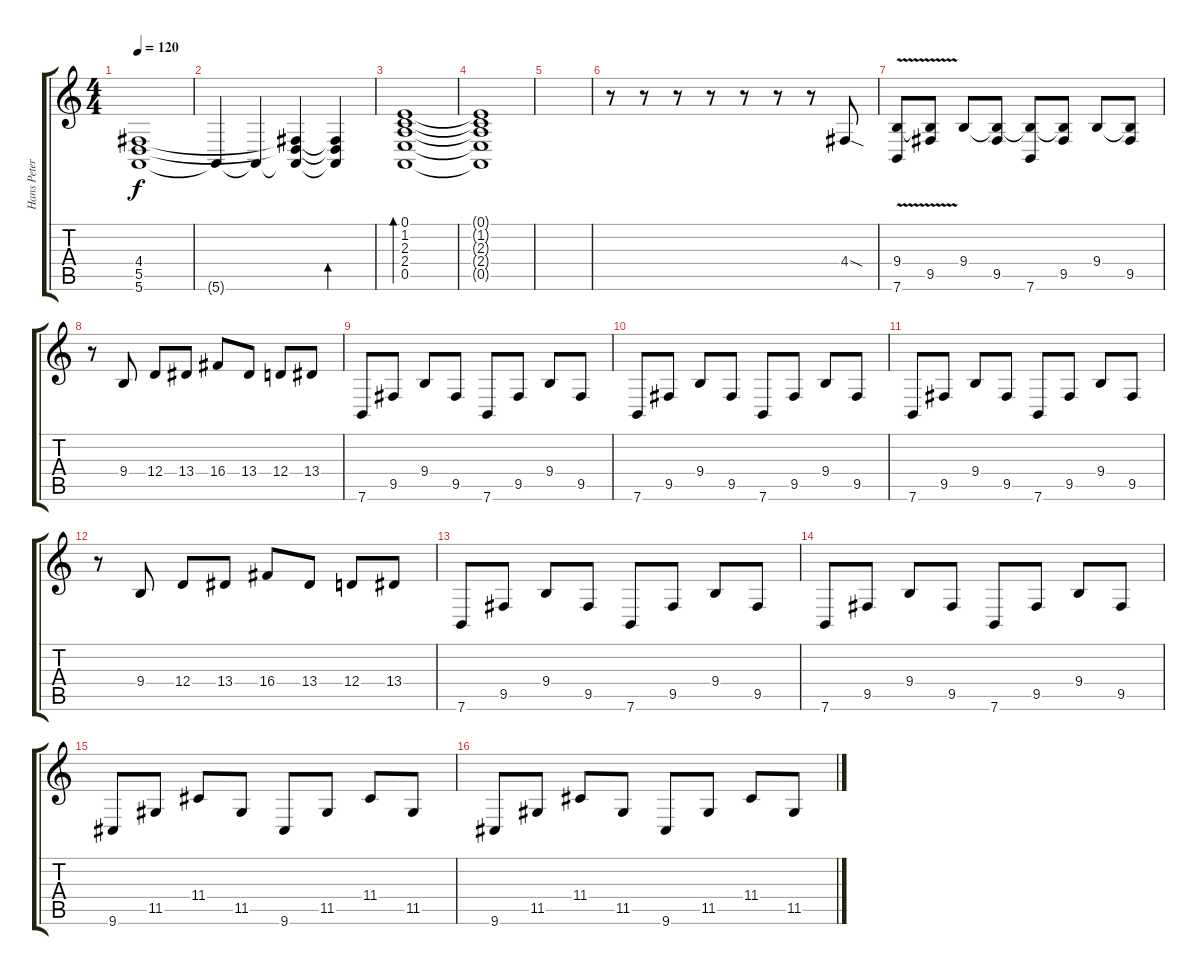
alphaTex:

\track ("Hans Peter Katzenburg KB 1" "Hans Peter") {instrument acousticgrandpiano}
\staff {score tabs}
\tuning (E4 B3 G3 D3 A2 E2) {hide}
\ts (4 4)
\tempo 120
\clef g2
\ks c
(4.4 5.5 5.6).1{dy f} |
5.6{t}.4 5.6{t}.4 (4.4{t} 5.5{t} 5.6{t}).4 (4.4{t} 5.5{t} 5.6{t}).4{bd 120} |
(0.1 1.2 2.3 2.4 0.5).1{bd 120} |
(0.1{t} 1.2{t} 2.3{t} 2.4{t} 0.5{t}).1 |
|
r.8 r.8 r.8 r.8 r.8 r.8 r.8 4.4{sod}.8 |
(9.4{v} 7.6).8{instrument violin} (9.4{t} 9.5).8 9.4.8 (9.4{t} 9.5).8 (9.4{t} 7.6).8 (9.4{t} 9.5).8 9.4.8 (9.4{t} 9.5).8 |
r.8 9.4.8 12.4.8 13.4.8 16.4.8 13.4.8 12.4.8 13.4.8 |
7.6.8 9.5.8 9.4.8 9.5.8 7.6.8 9.5.8 9.4.8 9.5.8 |
7.6.8 9.5.8 9.4.8 9.5.8 7.6.8 9.5.8 9.4.8 9.5.8 |
7.6.8 9.5.8 9.4.8 9.5.8 7.6.8 9.5.8 9.4.8 9.5.8 |
r.8 9.4.8 12.4.8 13.4.8 16.4.8 13.4.8 12.4.8 13.4.8 |
7.6.8 9.5.8 9.4.8 9.5.8 7.6.8 9.5.8 9.4.8 9.5.8 |
7.6.8 9.5.8 9.4.8 9.5.8 7.6.8 9.5.8 9.4.8 9.5.8 |
9.6.8 11.5.8 11.4.8 11.5.8 9.6.8 11.5.8 11.4.8 11.5.8 |
9.6.8 11.5.8 11.4.8 11.5.8 9.6.8 11.5.8 11.4.8 11.5.8
